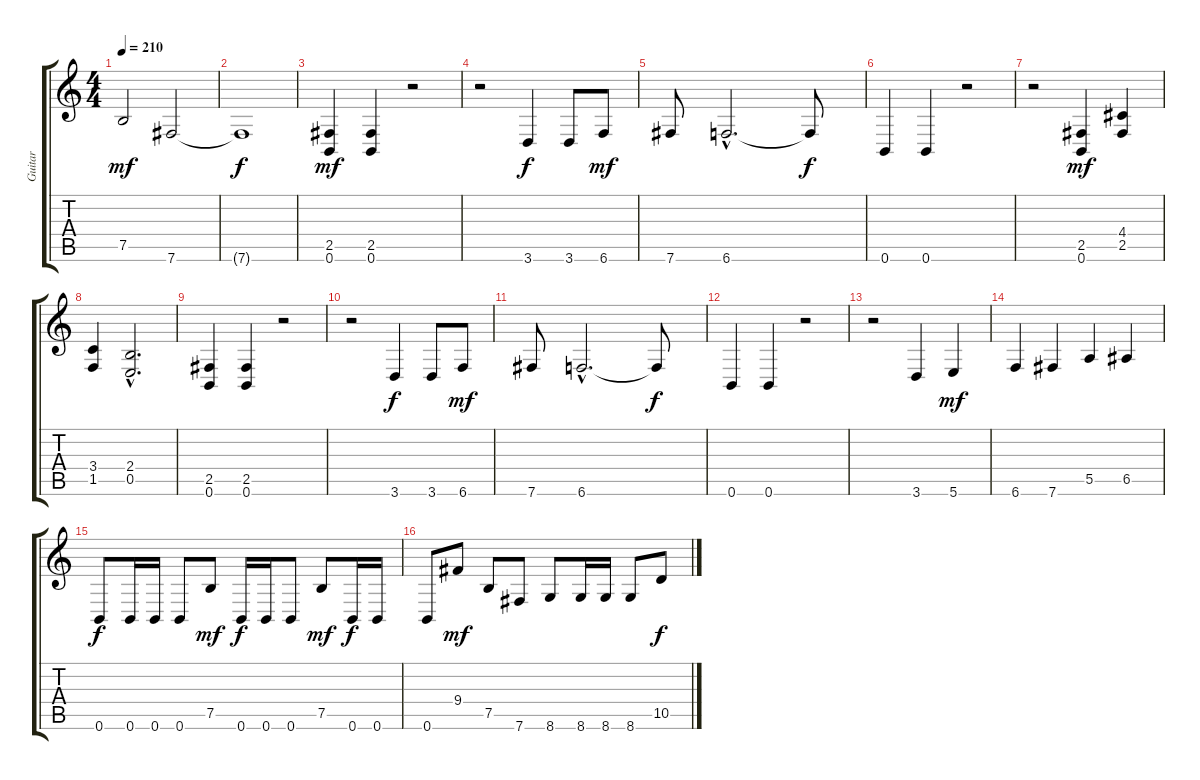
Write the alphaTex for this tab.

\track ("Guitar" "Guitar") {instrument overdrivenguitar}
\staff {score tabs}
\tuning (B3 Gb3 D3 A2 E2 B1) {hide}
\ts (4 4)
\tempo 210
\clef g2
\ks c
7.5.2{dy mf} 7.6.2 |
7.6{t}.1{dy f} |
(2.5 0.6).4{dy mf} (2.5 0.6).4 r.2 |
r.2 3.6.4{dy f} 3.6.8 6.6.8{dy mf} |
7.6.8 6.6{hac}.2{d} 6.6{t}.8{dy f} |
0.6.4 0.6.4 r.2 |
r.2 (2.5 0.6).4{dy mf} (4.4 2.5).4 |
(3.4 1.5).4 (2.4{hac} 0.5{hac}).2{d} |
(2.5 0.6).4 (2.5 0.6).4 r.2 |
r.2 3.6.4{dy f} 3.6.8 6.6.8{dy mf} |
7.6.8 6.6{hac}.2{d} 6.6{t}.8{dy f} |
0.6.4 0.6.4 r.2 |
r.2 3.6.4 5.6.4{dy mf} |
6.6.4 7.6.4 5.5.4 6.5.4 |
0.6.8{dy f} 0.6.16 0.6.16 0.6.8 7.5.8{dy mf} 0.6.16{dy f} 0.6.16 0.6.8 7.5.8{dy mf} 0.6.16{dy f} 0.6.16 |
0.6.8 9.4.8{dy mf} 7.5.8 7.6.8 8.6.8 8.6.16 8.6.16 8.6.8 10.5.8{dy f}
